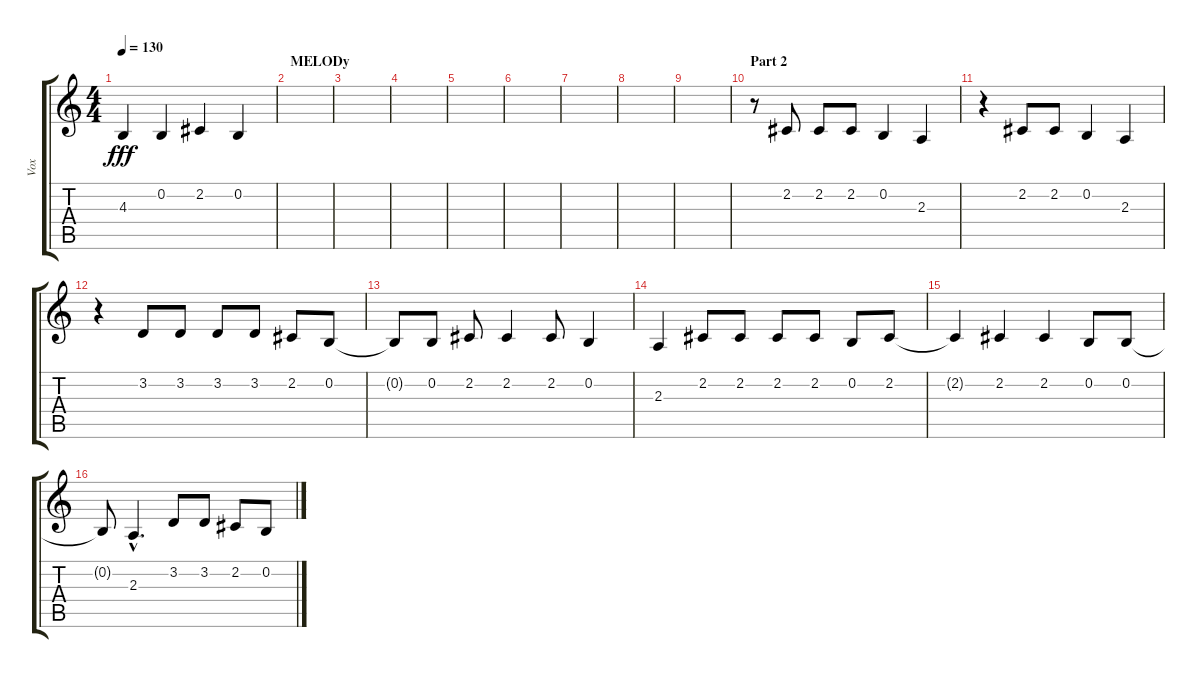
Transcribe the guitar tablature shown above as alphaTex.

\track ("Vox" "Vox") {instrument baritonesax}
\staff {score tabs}
\tuning (E4 B3 G3 D3 A2 E2) {hide}
\ts (4 4)
\tempo 130
\clef g2
\ks c
4.3{t}.4{dy fff} 0.2.4 2.2.4 0.2.4 |
\section ("" "MELODy")
|
|
|
|
|
|
|
|
\section ("" "Part 2")
r.8 2.2.8 2.2.8 2.2.8 0.2.4 2.3.4 |
r.4 2.2.8 2.2.8 0.2.4 2.3.4 |
r.4 3.2.8 3.2.8 3.2.8 3.2.8 2.2.8 0.2.8 |
0.2{t}.8 0.2.8 2.2.8 2.2.4 2.2.8 0.2.4 |
2.3.4 2.2.8 2.2.8 2.2.8 2.2.8 0.2.8 2.2.8 |
2.2{t}.4 2.2.4 2.2.4 0.2.8 0.2.8 |
0.2{t}.8 2.3{hac}.4{d} 3.2.8 3.2.8 2.2.8 0.2.8
